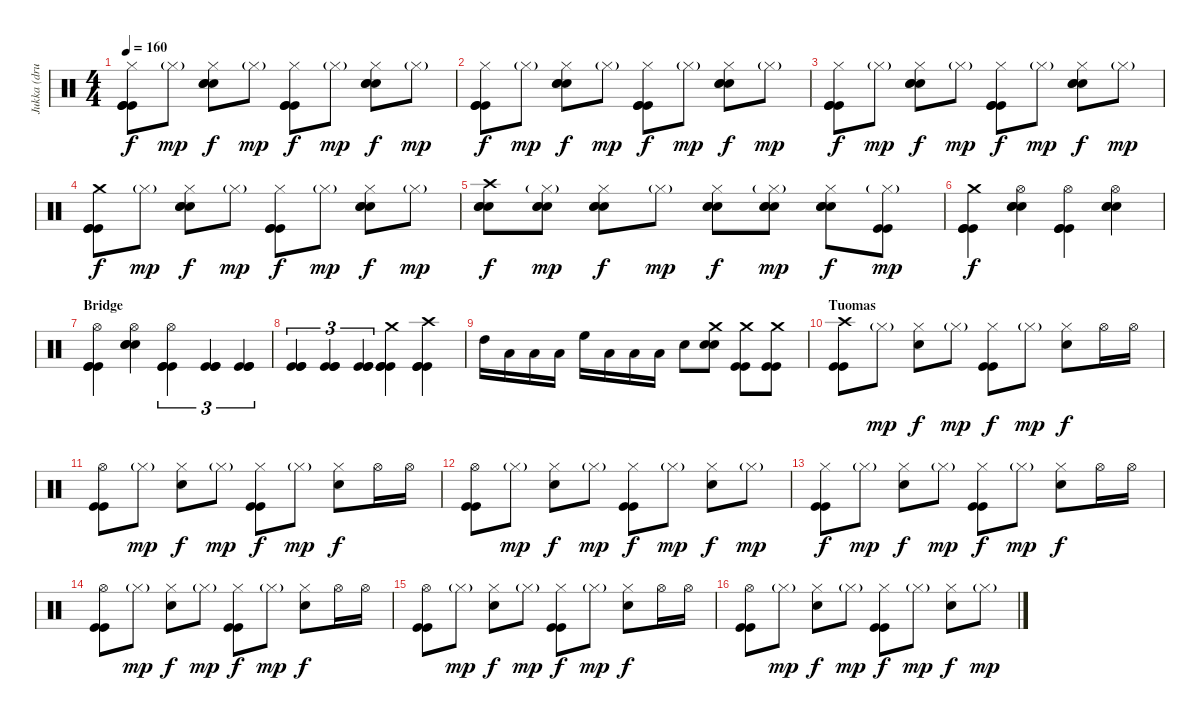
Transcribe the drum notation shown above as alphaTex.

\track ("Jukka (drums)" "Jukka (dru") {instrument percussion}
\staff {score}
\articulation defaults
\ts (4 4)
\tempo 160
\clef neutral
\ks c
("Hi-Hat (closed)" "Kick (hit)" "Kick (hit)" "Kick (hit)").8{dy f} "Hi-Hat (closed)"{g}.8{dy mp} ("Hi-Hat (closed)" "Electric Snare (hit)" "Electric Snare (hit)" "Electric Snare (hit)").8{dy f} "Hi-Hat (closed)"{g}.8{dy mp} ("Hi-Hat (closed)" "Kick (hit)" "Kick (hit)" "Kick (hit)").8{dy f} "Hi-Hat (closed)"{g}.8{dy mp} ("Hi-Hat (closed)" "Electric Snare (hit)" "Electric Snare (hit)" "Electric Snare (hit)").8{dy f} "Hi-Hat (closed)"{g}.8{dy mp} |
("Hi-Hat (closed)" "Kick (hit)" "Kick (hit)" "Kick (hit)").8{dy f} "Hi-Hat (closed)"{g}.8{dy mp} ("Hi-Hat (closed)" "Electric Snare (hit)" "Electric Snare (hit)" "Electric Snare (hit)").8{dy f} "Hi-Hat (closed)"{g}.8{dy mp} ("Hi-Hat (closed)" "Kick (hit)" "Kick (hit)" "Kick (hit)").8{dy f} "Hi-Hat (closed)"{g}.8{dy mp} ("Hi-Hat (closed)" "Electric Snare (hit)" "Electric Snare (hit)" "Electric Snare (hit)").8{dy f} "Hi-Hat (closed)"{g}.8{dy mp} |
("Hi-Hat (closed)" "Kick (hit)" "Kick (hit)" "Kick (hit)").8{dy f} "Hi-Hat (closed)"{g}.8{dy mp} ("Hi-Hat (closed)" "Electric Snare (hit)" "Electric Snare (hit)" "Electric Snare (hit)").8{dy f} "Hi-Hat (closed)"{g}.8{dy mp} ("Hi-Hat (closed)" "Kick (hit)" "Kick (hit)" "Kick (hit)").8{dy f} "Hi-Hat (closed)"{g}.8{dy mp} ("Hi-Hat (closed)" "Electric Snare (hit)" "Electric Snare (hit)" "Electric Snare (hit)").8{dy f} "Hi-Hat (closed)"{g}.8{dy mp} |
("Crash medium (hit)" "Kick (hit)" "Kick (hit)" "Kick (hit)").8{dy f} "Hi-Hat (closed)"{g}.8{dy mp} ("Hi-Hat (closed)" "Electric Snare (hit)" "Electric Snare (hit)" "Electric Snare (hit)").8{dy f} "Hi-Hat (closed)"{g}.8{dy mp} ("Hi-Hat (closed)" "Kick (hit)" "Kick (hit)" "Kick (hit)").8{dy f} "Hi-Hat (closed)"{g}.8{dy mp} ("Hi-Hat (closed)" "Electric Snare (hit)" "Electric Snare (hit)" "Electric Snare (hit)").8{dy f} "Hi-Hat (closed)"{g}.8{dy mp} |
("Crash high (hit)" "Electric Snare (hit)" "Electric Snare (hit)" "Electric Snare (hit)").8{dy f} ("Hi-Hat (closed)"{g} "Electric Snare (hit)" "Electric Snare (hit)" "Electric Snare (hit)").8{dy mp} ("Hi-Hat (closed)" "Electric Snare (hit)" "Electric Snare (hit)" "Electric Snare (hit)").8{dy f} "Hi-Hat (closed)"{g}.8{dy mp} ("Hi-Hat (closed)" "Electric Snare (hit)" "Electric Snare (hit)" "Electric Snare (hit)").8{dy f} ("Hi-Hat (closed)"{g} "Electric Snare (hit)" "Electric Snare (hit)" "Electric Snare (hit)").8{dy mp} ("Hi-Hat (closed)" "Electric Snare (hit)" "Electric Snare (hit)" "Electric Snare (hit)").8{dy f} ("Hi-Hat (closed)"{g} "Kick (hit)" "Kick (hit)").8{dy mp} |
("Crash medium (hit)" "Kick (hit)" "Kick (hit)" "Kick (hit)").4{dy f} ("Hi-Hat (open)" "Electric Snare (hit)" "Electric Snare (hit)" "Electric Snare (hit)").4 ("Hi-Hat (open)" "Kick (hit)" "Kick (hit)" "Kick (hit)").4 ("Hi-Hat (open)" "Electric Snare (hit)" "Electric Snare (hit)" "Electric Snare (hit)").4 |
\section ("" "Bridge")
("Hi-Hat (open)" "Kick (hit)" "Kick (hit)" "Kick (hit)").4 ("Hi-Hat (open)" "Electric Snare (hit)" "Electric Snare (hit)" "Electric Snare (hit)").4 ("Hi-Hat (open)" "Kick (hit)" "Kick (hit)" "Kick (hit)").4{tu (3 2)} ("Kick (hit)" "Kick (hit)" "Kick (hit)").4{tu (3 2)} ("Kick (hit)" "Kick (hit)" "Kick (hit)").4{tu (3 2)} |
("Kick (hit)" "Kick (hit)" "Kick (hit)").4{tu (3 2)} ("Kick (hit)" "Kick (hit)" "Kick (hit)").4{tu (3 2)} ("Kick (hit)" "Kick (hit)" "Kick (hit)").4{tu (3 2)} ("Crash medium (hit)" "Kick (hit)" "Kick (hit)" "Kick (hit)").4 ("Crash high (hit)" "Kick (hit)" "Kick (hit)" "Kick (hit)").4 |
"High Tom (hit)".16 "Low Tom (hit)".16 "Low Tom (hit)".16 "Low Tom (hit)".16 "High Floor Tom (hit)".16 "Low Tom (hit)".16 "Low Tom (hit)".16 "Low Floor Tom (hit)".16 "Electric Snare (hit)".8 ("Crash medium (hit)" "Electric Snare (hit)" "Electric Snare (hit)").8 ("Crash medium (hit)" "Kick (hit)" "Kick (hit)").8 ("Crash medium (hit)" "Kick (hit)" "Kick (hit)").8 |
\section ("" "Tuomas")
("Crash high (hit)" "Kick (hit)" "Kick (hit)").8 "Hi-Hat (closed)"{g}.8{dy mp} ("Hi-Hat (closed)" "Electric Snare (hit)").8{dy f} "Hi-Hat (closed)"{g}.8{dy mp} ("Hi-Hat (closed)" "Kick (hit)" "Kick (hit)").8{dy f} "Hi-Hat (closed)"{g}.8{dy mp} ("Hi-Hat (closed)" "Electric Snare (hit)").8{dy f} "Hi-Hat (open)".16 "Hi-Hat (open)".16 |
("Hi-Hat (open)" "Kick (hit)" "Kick (hit)").8 "Hi-Hat (closed)"{g}.8{dy mp} ("Hi-Hat (closed)" "Electric Snare (hit)").8{dy f} "Hi-Hat (closed)"{g}.8{dy mp} ("Hi-Hat (closed)" "Kick (hit)" "Kick (hit)").8{dy f} "Hi-Hat (closed)"{g}.8{dy mp} ("Hi-Hat (closed)" "Electric Snare (hit)").8{dy f} "Hi-Hat (open)".16 "Hi-Hat (open)".16 |
("Hi-Hat (open)" "Kick (hit)" "Kick (hit)").8 "Hi-Hat (closed)"{g}.8{dy mp} ("Hi-Hat (closed)" "Electric Snare (hit)").8{dy f} "Hi-Hat (closed)"{g}.8{dy mp} ("Hi-Hat (closed)" "Kick (hit)" "Kick (hit)").8{dy f} "Hi-Hat (closed)"{g}.8{dy mp} ("Hi-Hat (closed)" "Electric Snare (hit)").8{dy f} "Hi-Hat (closed)"{g}.8{dy mp} |
("Hi-Hat (closed)" "Kick (hit)" "Kick (hit)").8{dy f} "Hi-Hat (closed)"{g}.8{dy mp} ("Hi-Hat (closed)" "Electric Snare (hit)").8{dy f} "Hi-Hat (closed)"{g}.8{dy mp} ("Hi-Hat (closed)" "Kick (hit)" "Kick (hit)").8{dy f} "Hi-Hat (closed)"{g}.8{dy mp} ("Hi-Hat (closed)" "Electric Snare (hit)").8{dy f} "Hi-Hat (open)".16 "Hi-Hat (open)".16 |
("Hi-Hat (open)" "Kick (hit)" "Kick (hit)").8 "Hi-Hat (closed)"{g}.8{dy mp} ("Hi-Hat (closed)" "Electric Snare (hit)").8{dy f} "Hi-Hat (closed)"{g}.8{dy mp} ("Hi-Hat (closed)" "Kick (hit)" "Kick (hit)").8{dy f} "Hi-Hat (closed)"{g}.8{dy mp} ("Hi-Hat (closed)" "Electric Snare (hit)").8{dy f} "Hi-Hat (open)".16 "Hi-Hat (open)".16 |
("Hi-Hat (open)" "Kick (hit)" "Kick (hit)").8 "Hi-Hat (closed)"{g}.8{dy mp} ("Hi-Hat (closed)" "Electric Snare (hit)").8{dy f} "Hi-Hat (closed)"{g}.8{dy mp} ("Hi-Hat (closed)" "Kick (hit)" "Kick (hit)").8{dy f} "Hi-Hat (closed)"{g}.8{dy mp} ("Hi-Hat (closed)" "Electric Snare (hit)").8{dy f} "Hi-Hat (open)".16 "Hi-Hat (open)".16 |
("Hi-Hat (open)" "Kick (hit)" "Kick (hit)").8 "Hi-Hat (closed)"{g}.8{dy mp} ("Hi-Hat (closed)" "Electric Snare (hit)").8{dy f} "Hi-Hat (closed)"{g}.8{dy mp} ("Hi-Hat (closed)" "Kick (hit)" "Kick (hit)").8{dy f} "Hi-Hat (closed)"{g}.8{dy mp} ("Hi-Hat (closed)" "Electric Snare (hit)").8{dy f} "Hi-Hat (closed)"{g}.8{dy mp}
